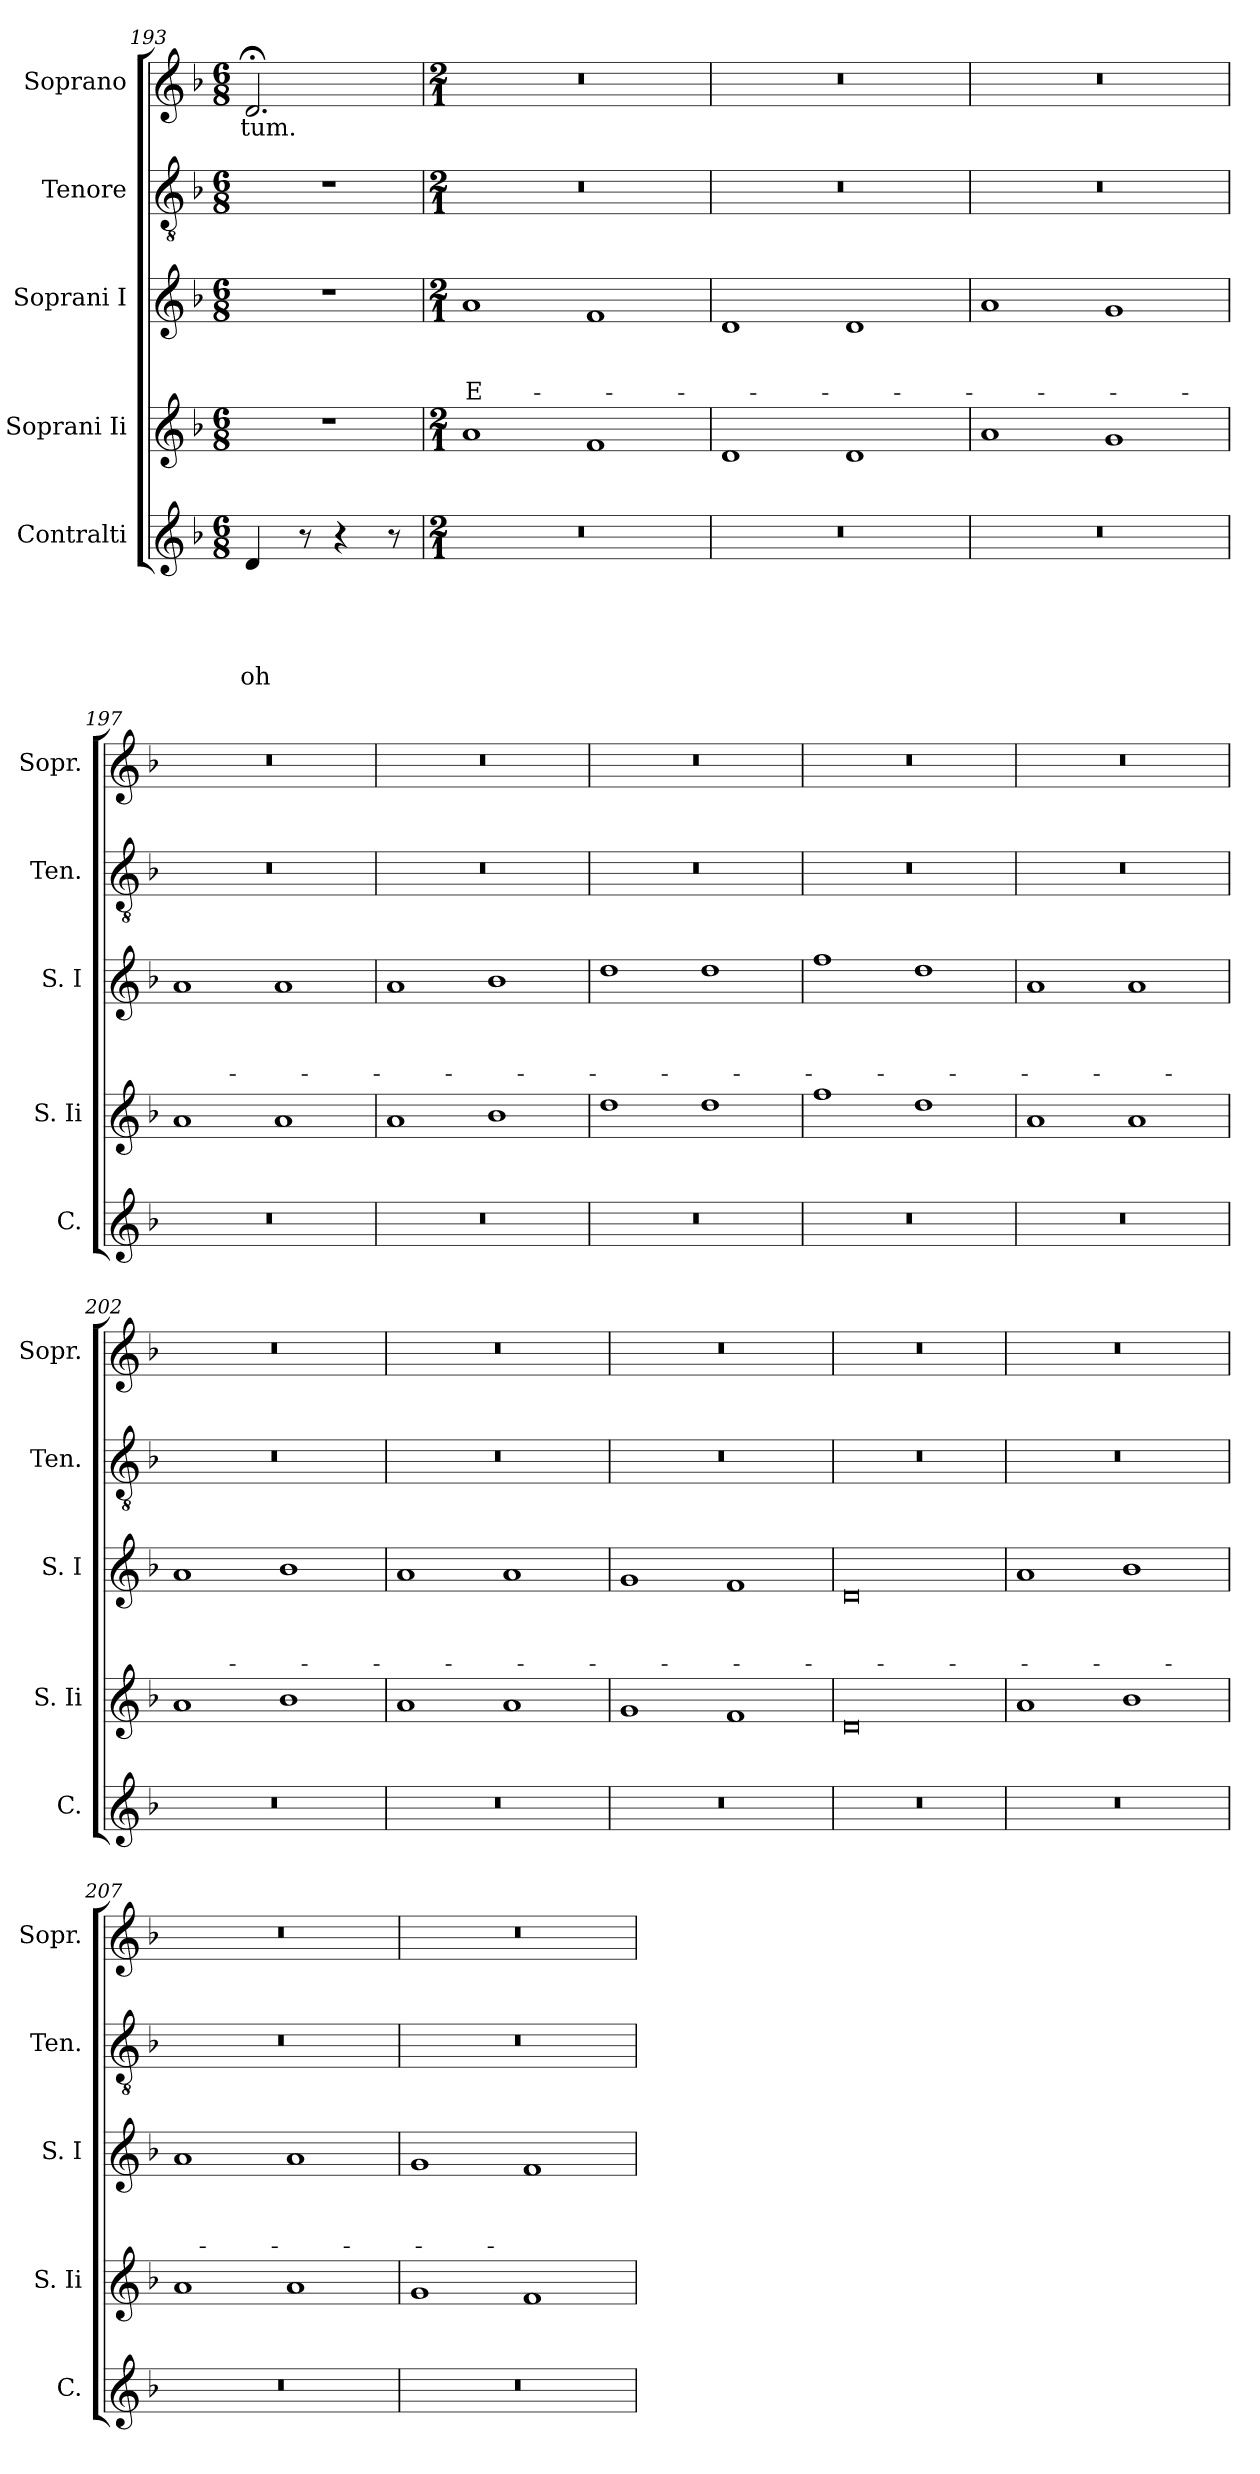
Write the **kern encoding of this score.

**kern	**text	**text	**text	**text	**text	**kern	**kern	**text	**text	**text	**kern	**kern	**text
*part5	*part5	*part5	*part5	*part5	*part5	*part4	*part3	*part3	*part3	*part3	*part2	*part1	*part1
*staff5	*staff5	*staff5	*staff5	*staff5	*staff5	*staff4	*staff3	*staff3	*staff3	*staff3	*staff2	*staff1	*staff1
*I"Contralti	*	*	*	*	*	*I"Soprani Ii	*I"Soprani I	*	*	*	*I"Tenore	*I"Soprano	*
*I'C.	*	*	*	*	*	*I'S. Ii	*I'S. I	*	*	*	*I'Ten.	*I'Sopr.	*
!!LO:LB:g=z
*clefG2	*	*	*	*	*	*clefG2	*clefG2	*	*	*	*clefGv2	*clefG2	*
*k[b-]	*	*	*	*	*	*k[b-]	*k[b-]	*	*	*	*k[b-]	*k[b-]	*
*F:	*	*	*	*	*	*F:	*F:	*	*	*	*F:	*F:	*
*M6/8	*	*	*	*	*	*M6/8	*M6/8	*	*	*	*M6/8	*M6/8	*
=193	=193	=193	=193	=193	=193	=193	=193	=193	=193	=193	=193	=193	=193
!	!	!	!	!	!LO:LY:b	!LO:N:vis=1	!LO:N:vis=1	!	!	!	!LO:N:vis=1	!	!LO:LY:b
4d/	.	.	.	.	oh	2.r	2.r	.	.	.	2.r	2.d;/	-tum.
8r	.	.	.	.	.	.	.	.	.	.	.	.	.
4r	.	.	.	.	.	.	.	.	.	.	.	.	.
8r	.	.	.	.	.	.	.	.	.	.	.	.	.
=194	=194	=194	=194	=194	=194	=194	=194	=194	=194	=194	=194	=194	=194
*M2/1	*	*	*	*	*	*M2/1	*M2/1	*	*	*	*M2/1	*M2/1	*
!LO:N:vis=1	!	!	!	!	!	!	!	!	!	!LO:LY:b	!LO:N:vis=1	!LO:N:vis=1	!
0r	.	.	.	.	.	1a	1a	.	.	E-	0r	0r	.
.	.	.	.	.	.	1f	1f	.	.	.	.	.	.
=195	=195	=195	=195	=195	=195	=195	=195	=195	=195	=195	=195	=195	=195
!LO:N:vis=1	!	!	!	!	!	!	!	!	!	!	!LO:N:vis=1	!LO:N:vis=1	!
0r	.	.	.	.	.	1d	1d	.	.	.	0r	0r	.
.	.	.	.	.	.	1d	1d	.	.	.	.	.	.
=196	=196	=196	=196	=196	=196	=196	=196	=196	=196	=196	=196	=196	=196
!LO:N:vis=1	!	!	!	!	!	!	!	!	!	!	!LO:N:vis=1	!LO:N:vis=1	!
0r	.	.	.	.	.	1a	1a	.	.	.	0r	0r	.
.	.	.	.	.	.	1g	1g	.	.	.	.	.	.
=197	=197	=197	=197	=197	=197	=197	=197	=197	=197	=197	=197	=197	=197
!LO:N:vis=1	!	!	!	!	!	!	!	!	!	!	!LO:N:vis=1	!LO:N:vis=1	!
0r	.	.	.	.	.	1a	1a	.	.	.	0r	0r	.
.	.	.	.	.	.	1a	1a	.	.	.	.	.	.
=198	=198	=198	=198	=198	=198	=198	=198	=198	=198	=198	=198	=198	=198
!LO:N:vis=1	!	!	!	!	!	!	!	!	!	!	!LO:N:vis=1	!LO:N:vis=1	!
0r	.	.	.	.	.	1a	1a	.	.	.	0r	0r	.
.	.	.	.	.	.	1b-	1b-	.	.	.	.	.	.
!!LO:PB:g=z
=199	=199	=199	=199	=199	=199	=199	=199	=199	=199	=199	=199	=199	=199
!LO:N:vis=1	!	!	!	!	!	!	!	!	!	!	!LO:N:vis=1	!LO:N:vis=1	!
0r	.	.	.	.	.	1dd	1dd	.	.	.	0r	0r	.
.	.	.	.	.	.	1dd	1dd	.	.	.	.	.	.
=200	=200	=200	=200	=200	=200	=200	=200	=200	=200	=200	=200	=200	=200
!LO:N:vis=1	!	!	!	!	!	!	!	!	!	!	!LO:N:vis=1	!LO:N:vis=1	!
0r	.	.	.	.	.	1ff	1ff	.	.	.	0r	0r	.
.	.	.	.	.	.	1dd	1dd	.	.	.	.	.	.
=201	=201	=201	=201	=201	=201	=201	=201	=201	=201	=201	=201	=201	=201
!LO:N:vis=1	!	!	!	!	!	!	!	!	!	!	!LO:N:vis=1	!LO:N:vis=1	!
0r	.	.	.	.	.	1a	1a	.	.	.	0r	0r	.
.	.	.	.	.	.	1a	1a	.	.	.	.	.	.
=202	=202	=202	=202	=202	=202	=202	=202	=202	=202	=202	=202	=202	=202
!LO:N:vis=1	!	!	!	!	!	!	!	!	!	!	!LO:N:vis=1	!LO:N:vis=1	!
0r	.	.	.	.	.	1a	1a	.	.	.	0r	0r	.
.	.	.	.	.	.	1b-	1b-	.	.	.	.	.	.
=203	=203	=203	=203	=203	=203	=203	=203	=203	=203	=203	=203	=203	=203
!LO:N:vis=1	!	!	!	!	!	!	!	!	!	!	!LO:N:vis=1	!LO:N:vis=1	!
0r	.	.	.	.	.	1a	1a	.	.	.	0r	0r	.
.	.	.	.	.	.	1a	1a	.	.	.	.	.	.
=204	=204	=204	=204	=204	=204	=204	=204	=204	=204	=204	=204	=204	=204
!LO:N:vis=1	!	!	!	!	!	!	!	!	!	!	!LO:N:vis=1	!LO:N:vis=1	!
0r	.	.	.	.	.	1g	1g	.	.	.	0r	0r	.
.	.	.	.	.	.	1f	1f	.	.	.	.	.	.
=205	=205	=205	=205	=205	=205	=205	=205	=205	=205	=205	=205	=205	=205
!LO:N:vis=1	!	!	!	!	!	!	!	!	!	!	!LO:N:vis=1	!LO:N:vis=1	!
0r	.	.	.	.	.	0d	0d	.	.	.	0r	0r	.
!!LO:LB:g=z
=206	=206	=206	=206	=206	=206	=206	=206	=206	=206	=206	=206	=206	=206
!LO:N:vis=1	!	!	!	!	!	!	!	!	!	!	!LO:N:vis=1	!LO:N:vis=1	!
0r	.	.	.	.	.	1a	1a	.	.	.	0r	0r	.
.	.	.	.	.	.	1b-	1b-	.	.	.	.	.	.
=207	=207	=207	=207	=207	=207	=207	=207	=207	=207	=207	=207	=207	=207
!LO:N:vis=1	!	!	!	!	!	!	!	!	!	!	!LO:N:vis=1	!LO:N:vis=1	!
0r	.	.	.	.	.	1a	1a	.	.	.	0r	0r	.
.	.	.	.	.	.	1a	1a	.	.	.	.	.	.
=208	=208	=208	=208	=208	=208	=208	=208	=208	=208	=208	=208	=208	=208
!LO:N:vis=1	!	!	!	!	!	!	!	!	!	!	!LO:N:vis=1	!LO:N:vis=1	!
0r	.	.	.	.	.	1g	1g	.	.	.	0r	0r	.
.	.	.	.	.	.	1f	1f	.	.	.	.	.	.
=	=	=	=	=	=	=	=	=	=	=	=	=	=
*-	*-	*-	*-	*-	*-	*-	*-	*-	*-	*-	*-	*-	*-
